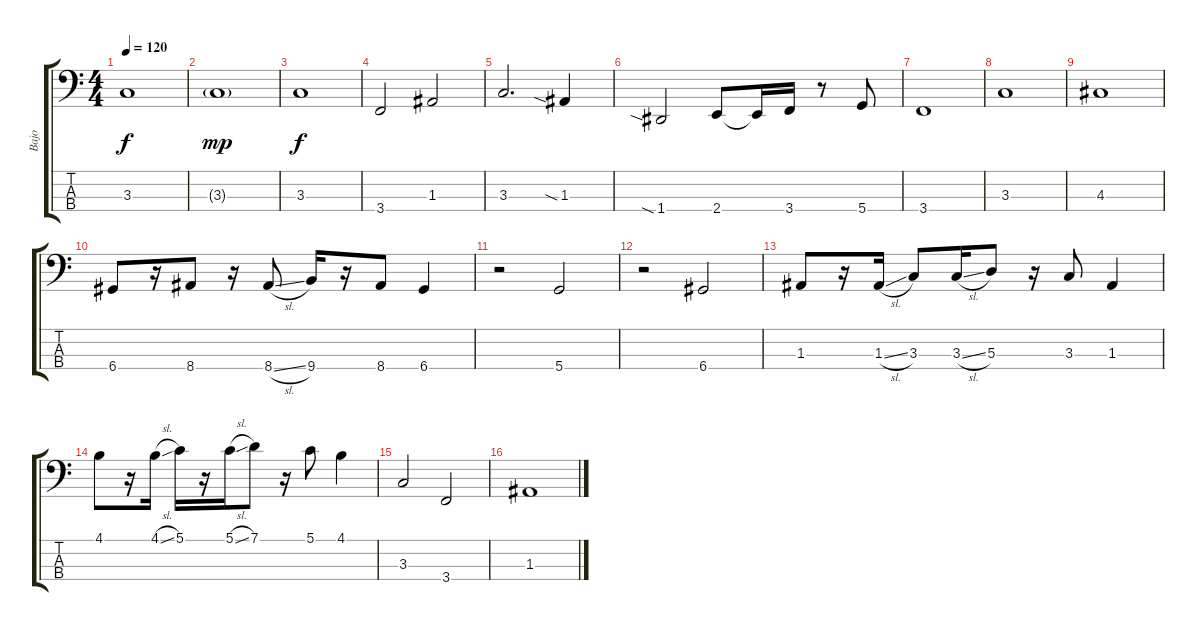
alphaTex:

\track ("Bajo" "Bajo") {instrument electricbassfinger}
\staff {score tabs}
\tuning (G2 D2 A1 D1) {hide}
\ts (4 4)
\tempo 120
\clef f4
\ks c
3.3.1{dy f} |
3.3{g}.1{dy mp} |
3.3.1{dy f} |
3.4.2 1.3.2 |
3.3.2{d} 1.3{sia}.4 |
1.4{sia}.2 2.4.8 2.4{t}.16 3.4.16 r.8 5.4.8 |
3.4.1 |
3.3.1 |
4.3.1 |
6.4.8 r.16 8.4.8 r.16 8.4{sl}.8 9.4.16 r.16 8.4.8 6.4.4 |
r.2 5.4.2 |
r.2 6.4.2 |
1.3.8 r.16 1.3{sl}.16 3.3.8 3.3{sl}.16 5.3.8 r.16 3.3.8 1.3.4 |
4.1.8 r.16 4.1{sl}.16 5.1.16 r.16 5.1{sl}.16 7.1.8 r.16 5.1.8 4.1.4 |
3.3.2 3.4.2 |
1.3.1
